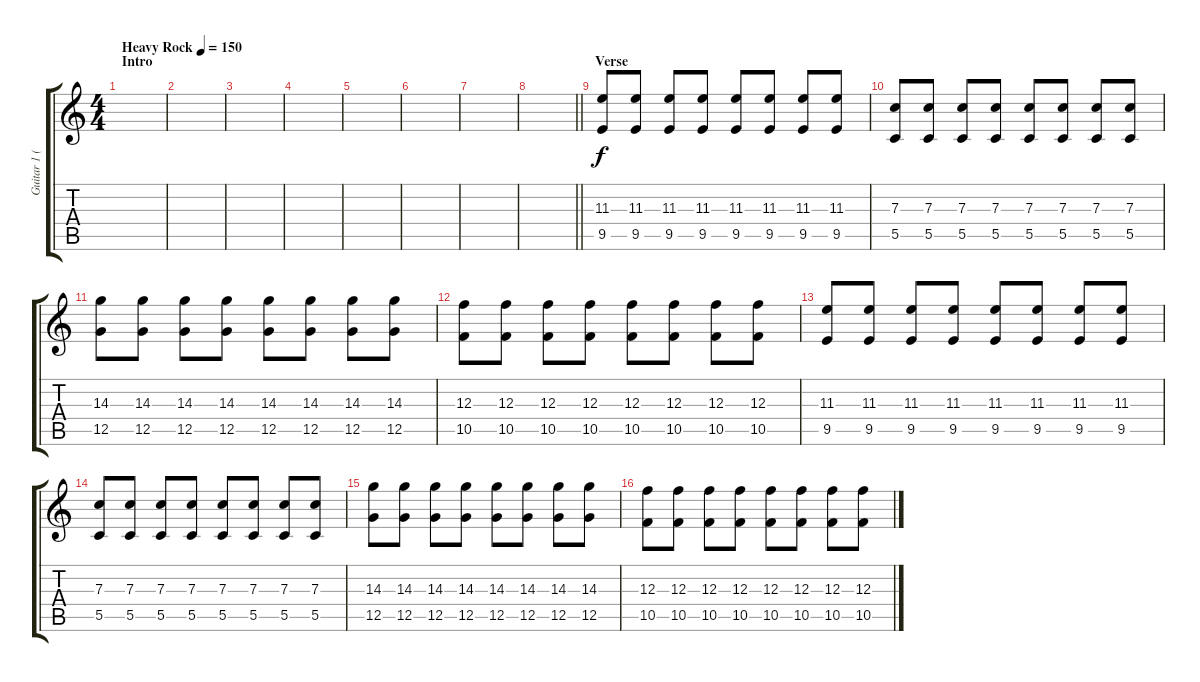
\track ("Guitar 1 (Dan Jacobs)" "Guitar 1 (") {instrument distortionguitar}
\staff {score tabs}
\tuning (D4 A3 F3 C3 G2 C2) {hide}
\ts (4 4)
\section ("" "Intro")
\tempo (150 "Heavy Rock")
\clef g2
\ks c
|
|
|
|
|
|
|
\barLineRight lightlight
|
\section ("" "Verse")
(11.3 9.5).8{volume 6} (11.3 9.5).8 (11.3 9.5).8 (11.3 9.5).8 (11.3 9.5).8 (11.3 9.5).8 (11.3 9.5).8 (11.3 9.5).8 |
(7.3 5.5).8 (7.3 5.5).8 (7.3 5.5).8 (7.3 5.5).8 (7.3 5.5).8 (7.3 5.5).8 (7.3 5.5).8 (7.3 5.5).8 |
(14.3 12.5).8 (14.3 12.5).8 (14.3 12.5).8 (14.3 12.5).8 (14.3 12.5).8 (14.3 12.5).8 (14.3 12.5).8 (14.3 12.5).8 |
(12.3 10.5).8 (12.3 10.5).8 (12.3 10.5).8 (12.3 10.5).8 (12.3 10.5).8 (12.3 10.5).8 (12.3 10.5).8 (12.3 10.5).8 |
(11.3 9.5).8 (11.3 9.5).8 (11.3 9.5).8 (11.3 9.5).8 (11.3 9.5).8 (11.3 9.5).8 (11.3 9.5).8 (11.3 9.5).8 |
(7.3 5.5).8 (7.3 5.5).8 (7.3 5.5).8 (7.3 5.5).8 (7.3 5.5).8 (7.3 5.5).8 (7.3 5.5).8 (7.3 5.5).8 |
(14.3 12.5).8 (14.3 12.5).8 (14.3 12.5).8 (14.3 12.5).8 (14.3 12.5).8 (14.3 12.5).8 (14.3 12.5).8 (14.3 12.5).8 |
(12.3 10.5).8 (12.3 10.5).8 (12.3 10.5).8 (12.3 10.5).8 (12.3 10.5).8 (12.3 10.5).8 (12.3 10.5).8 (12.3 10.5).8
